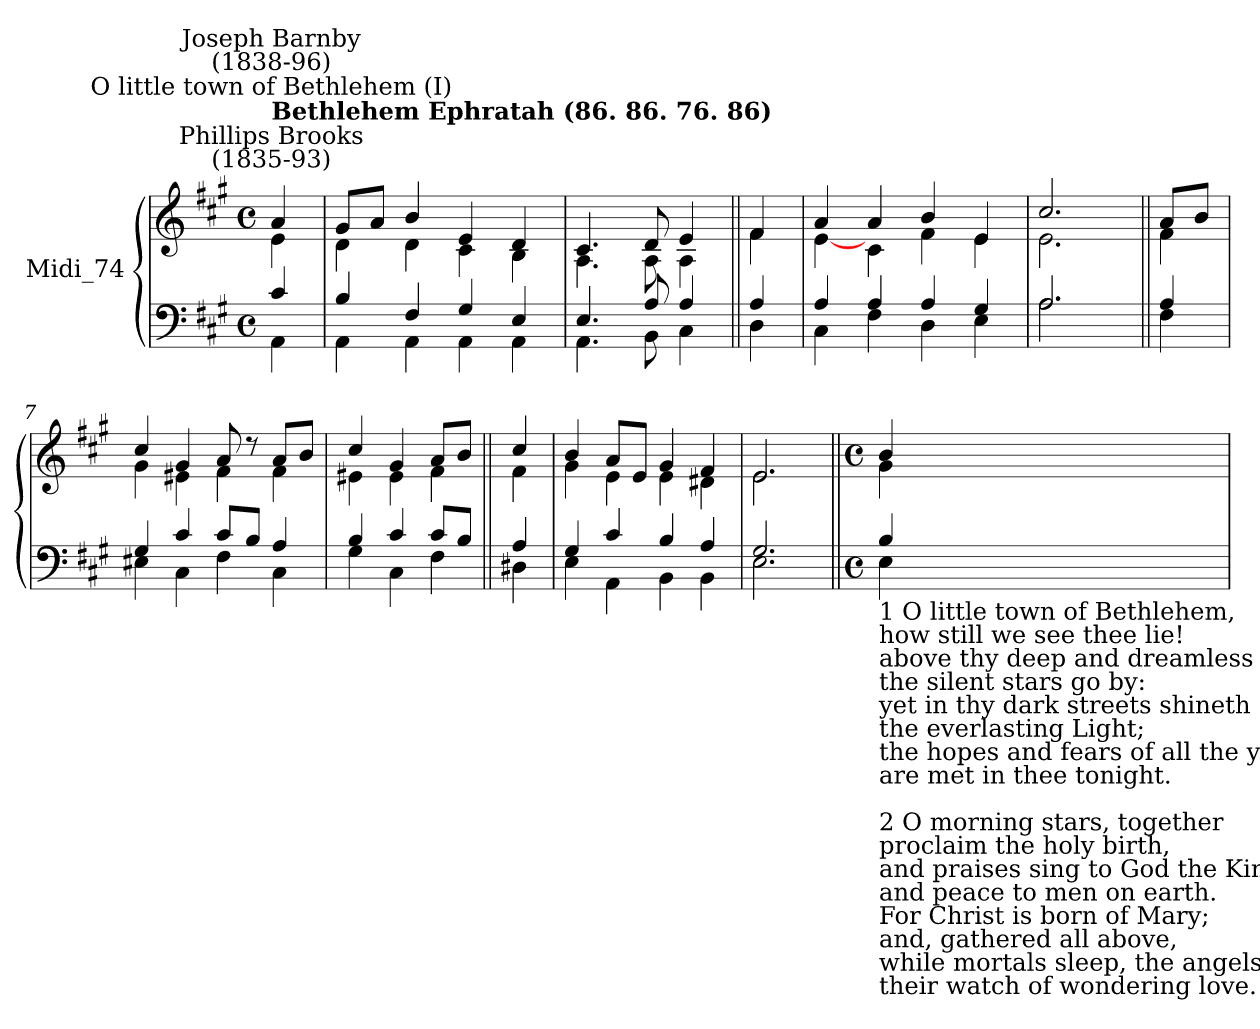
**kern	**kern
*part2	*part1
*staff2	*staff1
*I"Midi_74	*I"Midi_74
*clefF4	*clefG2
*k[f#c#g#]	*k[f#c#g#]
*A:	*A:
*M4/4	*M4/4
*met(c)	*met(c)
=	=
*^	*^
!	!	!LO:TX:a:cj:t=Phillips Brooks\n(1835-93)	!
!	!	!LO:TX:a:B:t=Bethlehem Ephratah (86. 86. 76. 86)	!
!	!	!LO:TX:a:cj:t=O little town of Bethlehem (I)	!
!	!	!LO:TX:a:cj:t=Joseph Barnby\n(1838-96)	!
4c#/	4AA\	4a/	4e\
=1	=1	=1	=1
4B/	4AA\	8g#/L	4d\
.	.	8a/J	.
4F#/	4AA\	4b/	4d\
4G#/	4AA\	4e/	4c#\
4E/	4AA\	4d/	4B\
=2	=2	=2	=2
4.E/	4.AA\	4.c#/	4.A\
8A/	8BB\	8d/	8A\
4A/	4C#\	4e/	4A\
=3||	=3||	=3||	=3||
4A/	4D\	4f#/	4f#\
=4	=4	=4	=4
4A/	4C#\	4a/	[4e\
4A/	4F#\	4a/	4c#\
4A/	4D\	4b/	4f#\
4G#/	4E\	4e/	4e\
=5	=5	=5	=5
2.A/	2.A\	2.cc#/	2.e\
=6||	=6||	=6||	=6||
4A/	4F#\	8a/L	4f#\
.	.	8b/J	.
=7	=7	=7	=7
4G#/	4E#X\	4cc#/	4g#\
4c#/	4C#\	4g#/	4e#X\
8c#/L	4F#\	8a/	4f#\
8B/J	.	8r	.
4A/	4C#\	8a/L	4f#\
.	.	8b/J	.
=8	=8	=8	=8
4B/	4G#\	4cc#/	4e#X\
4c#/	4C#\	4g#/	4e#\
8c#/L	4F#\	8a/L	4f#\
8B/J	.	8b/J	.
=9||	=9||	=9||	=9||
4A/	4D#X\	4cc#/	4f#\
=10	=10	=10	=10
4G#/	4E\	4b/	4g#\
4c#/	4AA\	8a/L	4e\
.	.	8e/J	.
4B/	4BB\	4g#/	4e\
4A/	4BB\	4f#/	4d#X\
=11	=11	=11	=11
2.G#/	2.E\	2.e/	2.e\
!!LO:LB:g=z	!!
=12||	=12||	=12||	=12||
*M4/4	*	*M4/4	*
*met(c)	*	*met(c)	*
!LO:TX:b:t=1 O little town of Bethlehem,\nhow still we see thee lie!\nabove thy deep and dreamless sleep\nthe silent stars go by&colon;\nyet in thy dark streets shineth\nthe everlasting Light;\nthe hopes and fears of all the years\nare met in thee tonight.\n\n2 O morning stars, together\nproclaim the holy birth,\nand praises sing to God the King,\nand peace to men on earth.\nFor Christ is born of Mary;\nand, gathered all above,\nwhile mortals sleep, the angels keep\ntheir watch of wondering love.	!	!	!
4B/	4E\	4b/	4g#\
*v	*v	*	*
*	*v	*v
=	=
*-	*-
